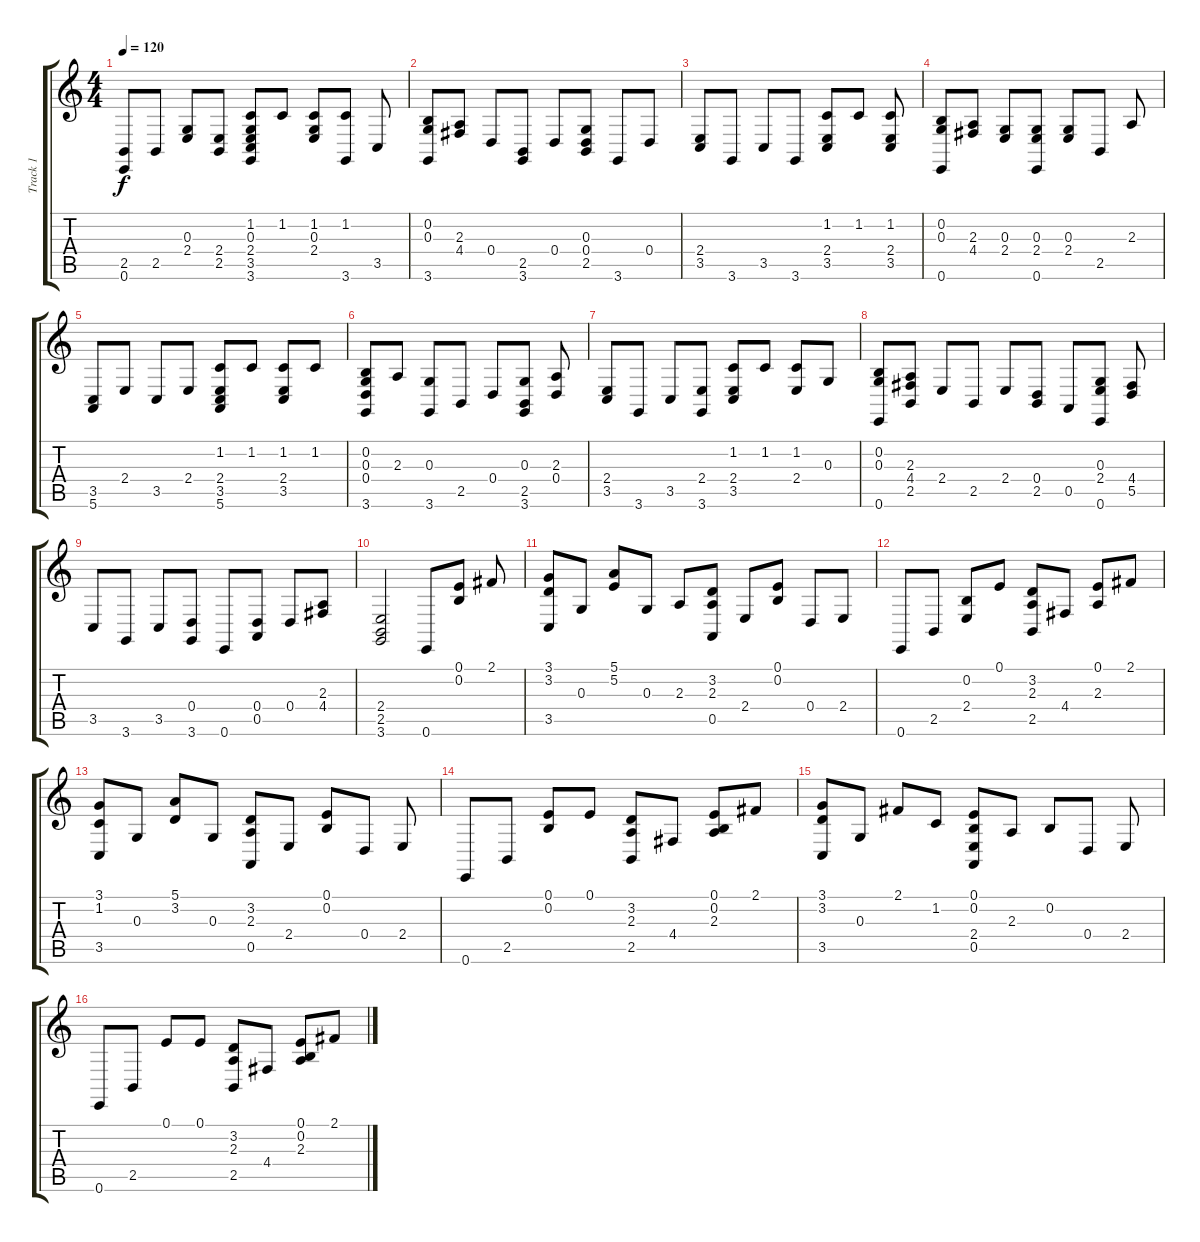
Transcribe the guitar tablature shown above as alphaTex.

\track ("Track 1" "Track 1") {instrument acousticgrandpiano}
\staff {score tabs}
\tuning (E4 B3 G3 D3 A2 E2) {hide}
\ts (4 4)
\tempo 120
\clef g2
\ks c
(2.5 0.6).8{dy f} 2.5.8 (0.3 2.4).8 (2.4 2.5).8 (1.2 0.3 2.4 3.5 3.6).8 1.2.8 (1.2 0.3 2.4).8 (1.2 3.6).8 3.5.8 |
(0.2 0.3 3.6).8 (2.3 4.4).8 0.4.8 (2.5 3.6).8 0.4.8 (0.3 0.4 2.5).8 3.6.8 0.4.8 |
(2.4 3.5).8 3.6.8 3.5.8 3.6.8 (1.2 2.4 3.5).8 1.2.8 (1.2 2.4 3.5).8 |
(0.2 0.3 0.6).8 (2.3 4.4).8 (0.3 2.4).8 (0.3 2.4 0.6).8 (0.3 2.4).8 2.5.8 2.3.8 |
(3.5 5.6).8 2.4.8 3.5.8 2.4.8 (1.2 2.4 3.5 5.6).8 1.2.8 (1.2 2.4 3.5).8 1.2.8 |
(0.2 0.3 0.4 3.6).8 2.3.8 (0.3 3.6).8 2.5.8 0.4.8 (0.3 2.5 3.6).8 (2.3 0.4).8 |
(2.4 3.5).8 3.6.8 3.5.8 (2.4 3.6).8 (1.2 2.4 3.5).8 1.2.8 (1.2 2.4).8 0.3.8 |
(0.2 0.3 0.6).8 (2.3 4.4 2.5).8 2.4.8 2.5.8 2.4.8 (0.4 2.5).8 0.5.8 (0.3 2.4 0.6).8 (4.4 5.5).8 |
3.5.8 3.6.8 3.5.8 (0.4 3.6).8 0.6.8 (0.4 0.5).8 0.4.8 (2.3 4.4).8 |
(2.4 2.5 3.6).2 0.6.8 (0.1 0.2).8 2.1.8 |
(3.1 3.2 3.5).8 0.3.8 (5.1 5.2).8 0.3.8 2.3.8 (3.2 2.3 0.5).8 2.4.8 (0.1 0.2).8 0.4.8 2.4.8 |
0.6.8 2.5.8 (0.2 2.4).8 0.1.8 (3.2 2.3 2.5).8 4.4.8 (0.1 2.3).8 2.1.8 |
(3.1 1.2 3.5).8 0.3.8 (5.1 3.2).8 0.3.8 (3.2 2.3 0.5).8 2.4.8 (0.1 0.2).8 0.4.8 2.4.8 |
0.6.8 2.5.8 (0.1 0.2).8 0.1.8 (3.2 2.3 2.5).8 4.4.8 (0.1 0.2 2.3).8 2.1.8 |
(3.1 3.2 3.5).8 0.3.8 2.1.8 1.2.8 (0.1 0.2 2.4 0.5).8 2.3.8 0.2.8 0.4.8 2.4.8 |
0.6.8 2.5.8 0.1.8 0.1.8 (3.2 2.3 2.5).8 4.4.8 (0.1 0.2 2.3).8 2.1.8
